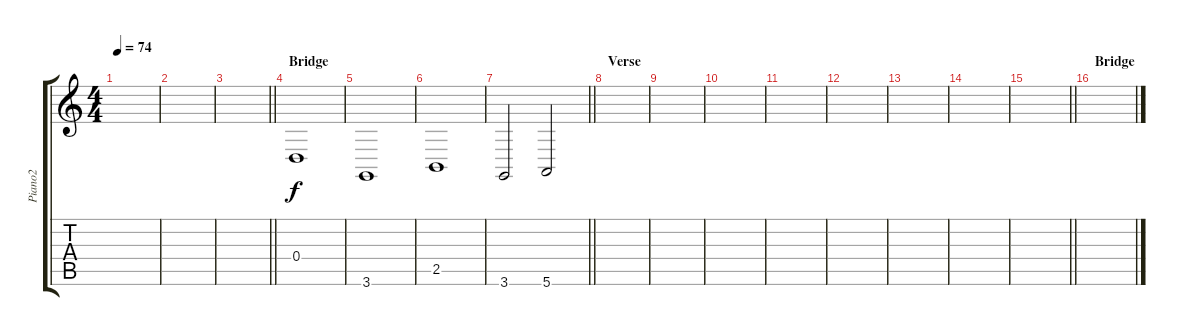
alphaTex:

\track ("Piano2" "Piano2") {instrument acousticgrandpiano}
\staff {score tabs}
\tuning (E4 B3 G3 D3 A2 E2) {hide}
\ts (4 4)
\tempo 74
\clef g2
\ks c
|
|
\barLineRight lightlight
|
\section ("" "Bridge")
0.4.1 |
3.6.1 |
2.5.1 |
\barLineRight lightlight
3.6.2 5.6.2 |
\section ("" "Verse")
|
|
|
|
|
|
|
\barLineRight lightlight
|
\section ("" "Bridge")
